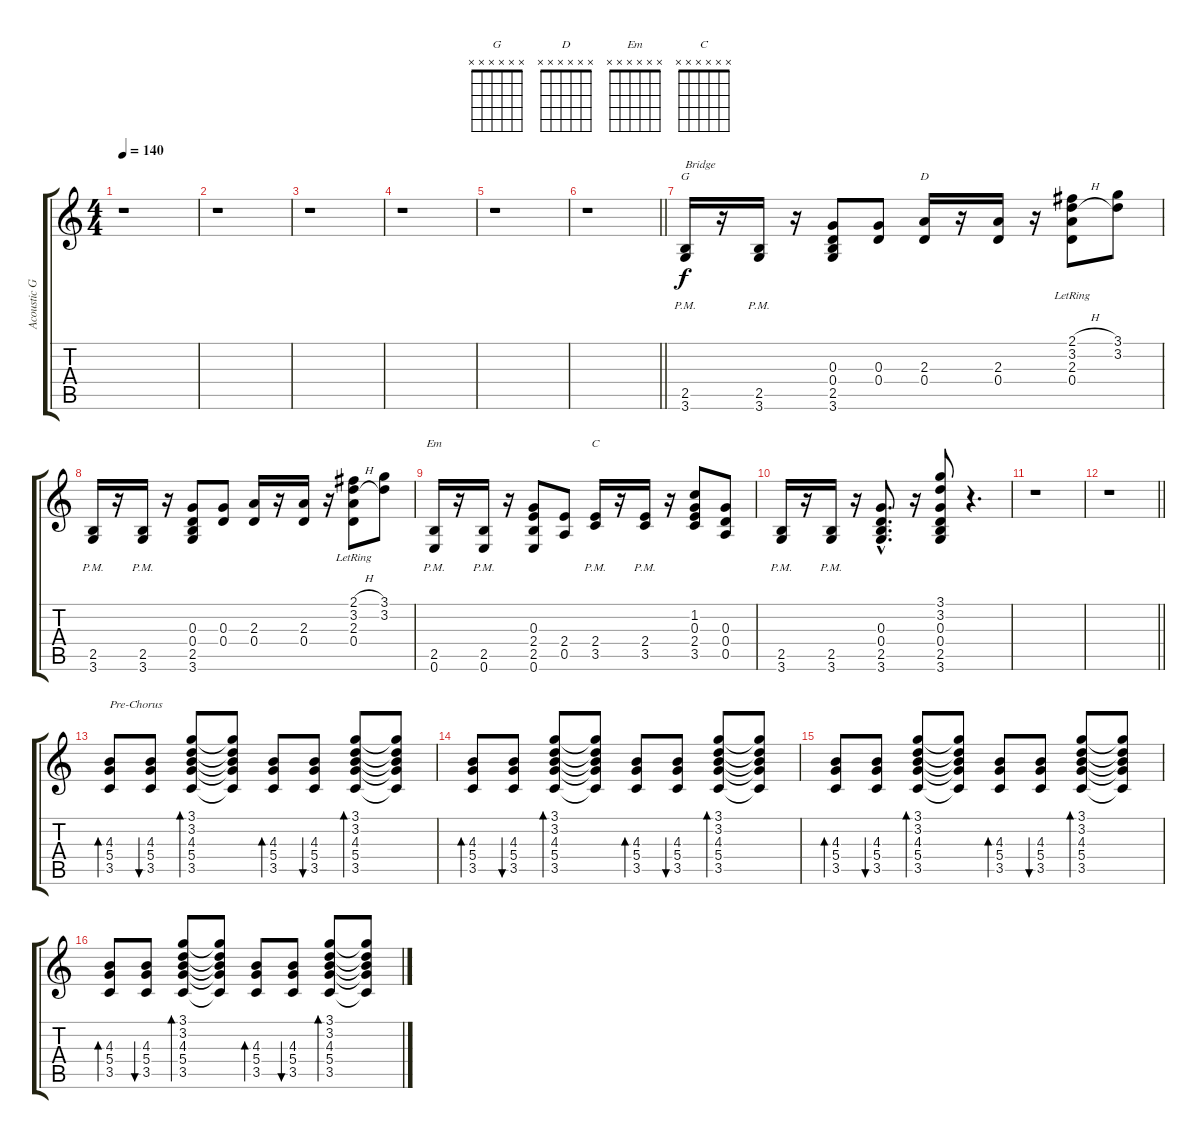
\track ("Acoustic Guitar" "Acoustic G") {instrument acousticguitarnylon}
\staff {score tabs}
\tuning (E4 B3 G3 D3 A2 E2) {hide}
\chord ("G" x x x x x x)
\chord ("D" x x x x x x)
\chord ("Em" x x x x x x)
\chord ("C" x x x x x x)
\ts (4 4)
\tempo 140
\clef g2
\ks c
r.1{dy f} |
r.1 |
r.1 |
r.1 |
r.1 |
\barLineRight lightlight
r.1 |
(2.5 3.6{pm}).16{ch "G" txt "Bridge"} r.16 (2.5 3.6{pm}).16 r.16 (0.3 0.4 2.5 3.6).8 (0.3 0.4).8 (2.3 0.4).16{ch "D"} r.16 (2.3 0.4).16 r.16 (2.1{h} 3.2{h} 2.3{lr} 0.4{lr}).8 (3.1 3.2).8 |
(2.5 3.6{pm}).16 r.16 (2.5 3.6{pm}).16 r.16 (0.3 0.4 2.5 3.6).8 (0.3 0.4).8 (2.3 0.4).16 r.16 (2.3 0.4).16 r.16 (2.1{h} 3.2{h} 2.3{lr} 0.4{lr}).8 (3.1 3.2).8 |
(2.5 0.6{pm}).16{ch "Em"} r.16 (2.5 0.6{pm}).16 r.16 (0.3 2.4 2.5 0.6).8 (2.4 0.5).8 (2.4 3.5{pm}).16{ch "C"} r.16 (2.4 3.5{pm}).16 r.16 (1.2 0.3 2.4 3.5).8 (0.3 0.4 0.5).8 |
(2.5 3.6{pm}).16 r.16 (2.5 3.6{pm}).16 r.16 (0.3{hac} 0.4{hac} 2.5{hac} 3.6{hac}).8{d} r.16 (3.1 3.2 0.3 0.4 2.5 3.6).8 r.4{d} |
r.1 |
\barLineRight lightlight
r.1 |
(4.3 5.4 3.5).8{bd 60 txt "Pre-Chorus"} (4.3 5.4 3.5).8{bu 60} (3.1 3.2 4.3 5.4 3.5).8{bd 60} (3.1{t} 3.2{t} 4.3{t} 5.4{t} 3.5{t}).8 (4.3 5.4 3.5).8{bd 60} (4.3 5.4 3.5).8{bu 120} (3.1 3.2 4.3 5.4 3.5).8{bd 120} (3.1{t} 3.2{t} 4.3{t} 5.4{t} 3.5{t}).8 |
(4.3 5.4 3.5).8{bd 60} (4.3 5.4 3.5).8{bu 60} (3.1 3.2 4.3 5.4 3.5).8{bd 60} (3.1{t} 3.2{t} 4.3{t} 5.4{t} 3.5{t}).8 (4.3 5.4 3.5).8{bd 60} (4.3 5.4 3.5).8{bu 120} (3.1 3.2 4.3 5.4 3.5).8{bd 120} (3.1{t} 3.2{t} 4.3{t} 5.4{t} 3.5{t}).8 |
(4.3 5.4 3.5).8{bd 60} (4.3 5.4 3.5).8{bu 60} (3.1 3.2 4.3 5.4 3.5).8{bd 60} (3.1{t} 3.2{t} 4.3{t} 5.4{t} 3.5{t}).8 (4.3 5.4 3.5).8{bd 60} (4.3 5.4 3.5).8{bu 120} (3.1 3.2 4.3 5.4 3.5).8{bd 120} (3.1{t} 3.2{t} 4.3{t} 5.4{t} 3.5{t}).8 |
(4.3 5.4 3.5).8{bd 60} (4.3 5.4 3.5).8{bu 60} (3.1 3.2 4.3 5.4 3.5).8{bd 60} (3.1{t} 3.2{t} 4.3{t} 5.4{t} 3.5{t}).8 (4.3 5.4 3.5).8{bd 60} (4.3 5.4 3.5).8{bu 120} (3.1 3.2 4.3 5.4 3.5).8{bd 120} (3.1{t} 3.2{t} 4.3{t} 5.4{t} 3.5{t}).8
